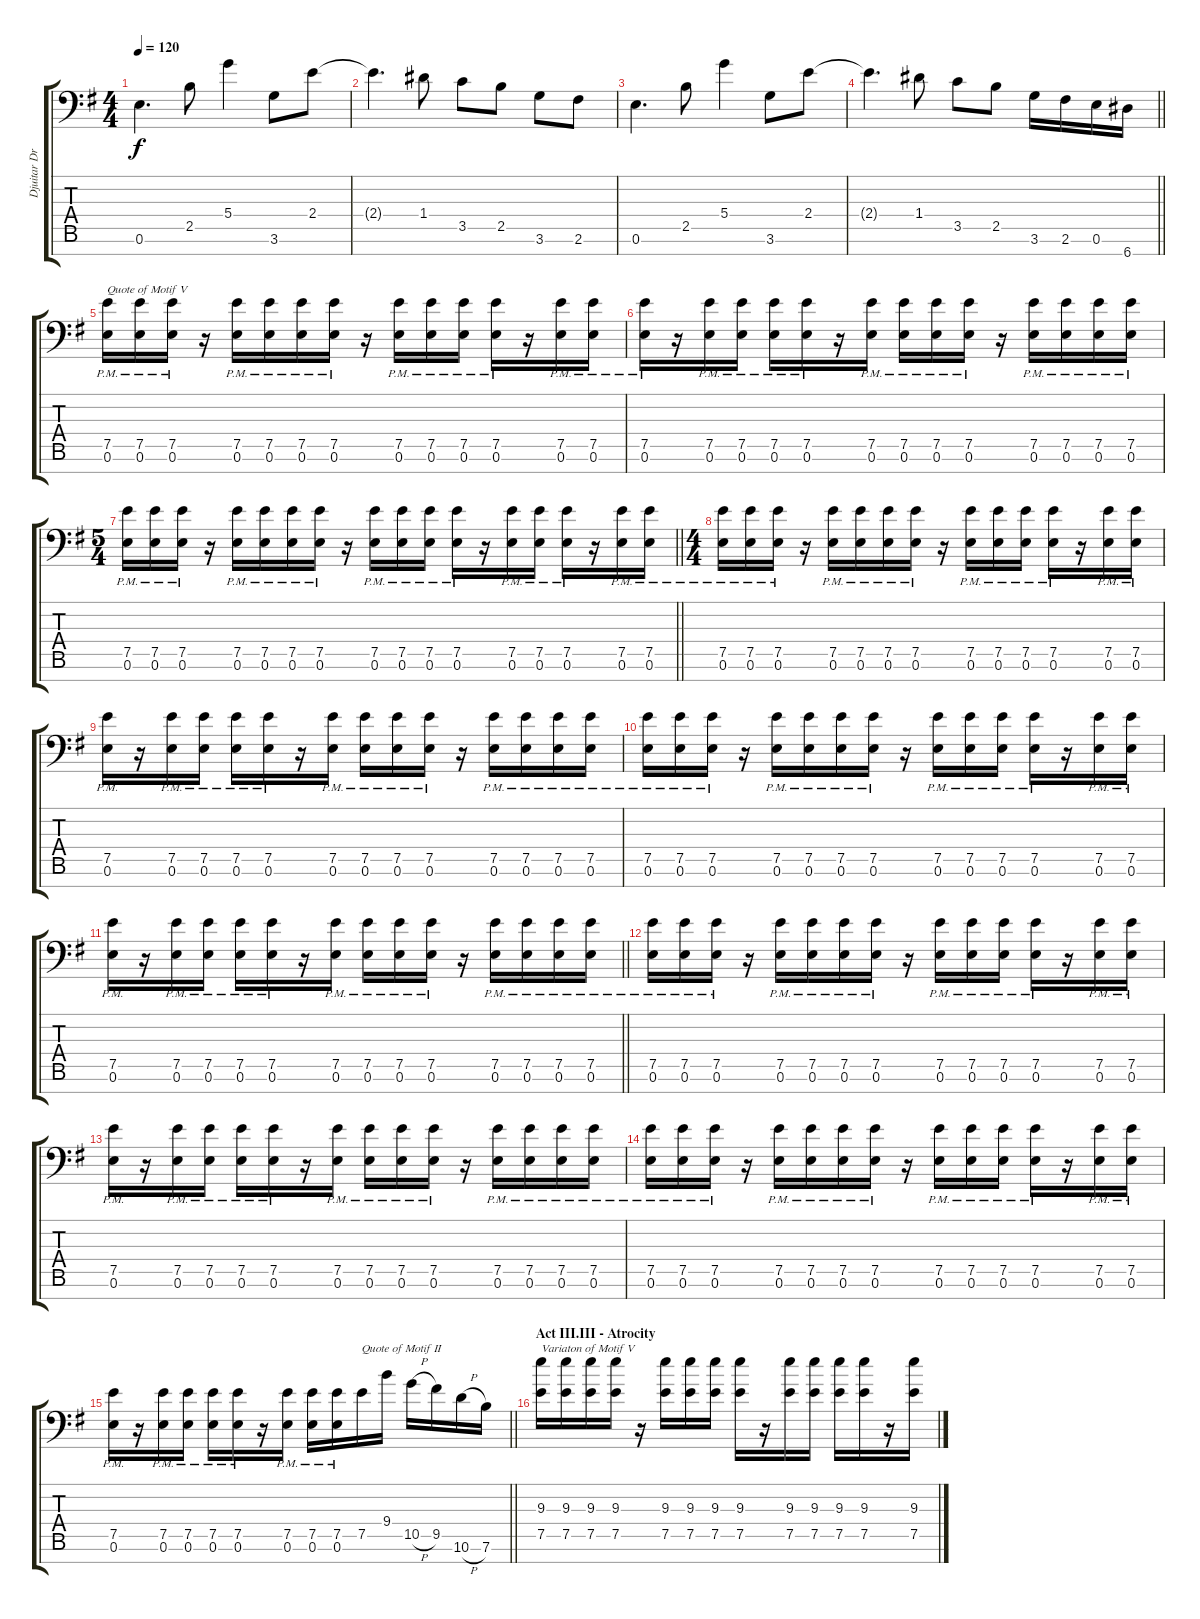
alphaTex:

\track ("Djuitar Dropped A" "Djuitar Dr") {instrument distortionguitar}
\staff {score tabs}
\tuning (E4 B3 G3 D3 A2 E2 A1) {hide}
\ts (4 4)
\tempo 120
\clef f4
\ks eminor
0.6.4{d dy f} 2.5.8 5.4.4 3.6.8 2.4.8 |
2.4{t}.4{d} 1.4.8 3.5.8 2.5.8 3.6.8 2.6.8 |
0.6.4{d} 2.5.8 5.4.4 3.6.8 2.4.8 |
\barLineRight lightlight
2.4{t}.4{d} 1.4.8 3.5.8 2.5.8 3.6.16 2.6.16 0.6.16 6.7.16 |
(7.5{pm} 0.6{pm}).16{txt "Quote of Motif V"} (7.5{pm} 0.6{pm}).16 (7.5{pm} 0.6{pm}).16 r.16 (7.5{pm} 0.6{pm}).16 (7.5{pm} 0.6{pm}).16 (7.5{pm} 0.6{pm}).16 (7.5{pm} 0.6{pm}).16 r.16 (7.5{pm} 0.6{pm}).16 (7.5{pm} 0.6{pm}).16 (7.5{pm} 0.6{pm}).16 (7.5{pm} 0.6{pm}).16 r.16 (7.5{pm} 0.6{pm}).16 (7.5{pm} 0.6{pm}).16 |
(7.5{pm} 0.6{pm}).16 r.16 (7.5{pm} 0.6{pm}).16 (7.5{pm} 0.6{pm}).16 (7.5{pm} 0.6{pm}).16 (7.5{pm} 0.6{pm}).16 r.16 (7.5{pm} 0.6{pm}).16 (7.5{pm} 0.6{pm}).16 (7.5{pm} 0.6{pm}).16 (7.5{pm} 0.6{pm}).16 r.16 (7.5{pm} 0.6{pm}).16 (7.5{pm} 0.6{pm}).16 (7.5{pm} 0.6{pm}).16 (7.5{pm} 0.6{pm}).16 |
\ts (5 4)
\barLineRight lightlight
(7.5{pm} 0.6{pm}).16 (7.5{pm} 0.6{pm}).16 (7.5{pm} 0.6{pm}).16 r.16 (7.5{pm} 0.6{pm}).16 (7.5{pm} 0.6{pm}).16 (7.5{pm} 0.6{pm}).16 (7.5{pm} 0.6{pm}).16 r.16 (7.5{pm} 0.6{pm}).16 (7.5{pm} 0.6{pm}).16 (7.5{pm} 0.6{pm}).16 (7.5{pm} 0.6{pm}).16 r.16 (7.5{pm} 0.6{pm}).16 (7.5{pm} 0.6{pm}).16 (7.5{pm} 0.6{pm}).16 r.16 (7.5{pm} 0.6{pm}).16 (7.5{pm} 0.6{pm}).16 |
\ts (4 4)
\section ("" "")
(7.5{pm} 0.6{pm}).16 (7.5{pm} 0.6{pm}).16 (7.5{pm} 0.6{pm}).16 r.16 (7.5{pm} 0.6{pm}).16 (7.5{pm} 0.6{pm}).16 (7.5{pm} 0.6{pm}).16 (7.5{pm} 0.6{pm}).16 r.16 (7.5{pm} 0.6{pm}).16 (7.5{pm} 0.6{pm}).16 (7.5{pm} 0.6{pm}).16 (7.5{pm} 0.6{pm}).16 r.16 (7.5{pm} 0.6{pm}).16 (7.5{pm} 0.6{pm}).16 |
(7.5{pm} 0.6{pm}).16 r.16 (7.5{pm} 0.6{pm}).16 (7.5{pm} 0.6{pm}).16 (7.5{pm} 0.6{pm}).16 (7.5{pm} 0.6{pm}).16 r.16 (7.5{pm} 0.6{pm}).16 (7.5{pm} 0.6{pm}).16 (7.5{pm} 0.6{pm}).16 (7.5{pm} 0.6{pm}).16 r.16 (7.5{pm} 0.6{pm}).16 (7.5{pm} 0.6{pm}).16 (7.5{pm} 0.6{pm}).16 (7.5{pm} 0.6{pm}).16 |
(7.5{pm} 0.6{pm}).16 (7.5{pm} 0.6{pm}).16 (7.5{pm} 0.6{pm}).16 r.16 (7.5{pm} 0.6{pm}).16 (7.5{pm} 0.6{pm}).16 (7.5{pm} 0.6{pm}).16 (7.5{pm} 0.6{pm}).16 r.16 (7.5{pm} 0.6{pm}).16 (7.5{pm} 0.6{pm}).16 (7.5{pm} 0.6{pm}).16 (7.5{pm} 0.6{pm}).16 r.16 (7.5{pm} 0.6{pm}).16 (7.5{pm} 0.6{pm}).16 |
\barLineRight lightlight
(7.5{pm} 0.6{pm}).16 r.16 (7.5{pm} 0.6{pm}).16 (7.5{pm} 0.6{pm}).16 (7.5{pm} 0.6{pm}).16 (7.5{pm} 0.6{pm}).16 r.16 (7.5{pm} 0.6{pm}).16 (7.5{pm} 0.6{pm}).16 (7.5{pm} 0.6{pm}).16 (7.5{pm} 0.6{pm}).16 r.16 (7.5{pm} 0.6{pm}).16 (7.5{pm} 0.6{pm}).16 (7.5{pm} 0.6{pm}).16 (7.5{pm} 0.6{pm}).16 |
(7.5{pm} 0.6{pm}).16 (7.5{pm} 0.6{pm}).16 (7.5{pm} 0.6{pm}).16 r.16 (7.5{pm} 0.6{pm}).16 (7.5{pm} 0.6{pm}).16 (7.5{pm} 0.6{pm}).16 (7.5{pm} 0.6{pm}).16 r.16 (7.5{pm} 0.6{pm}).16 (7.5{pm} 0.6{pm}).16 (7.5{pm} 0.6{pm}).16 (7.5{pm} 0.6{pm}).16 r.16 (7.5{pm} 0.6{pm}).16 (7.5{pm} 0.6{pm}).16 |
(7.5{pm} 0.6{pm}).16 r.16 (7.5{pm} 0.6{pm}).16 (7.5{pm} 0.6{pm}).16 (7.5{pm} 0.6{pm}).16 (7.5{pm} 0.6{pm}).16 r.16 (7.5{pm} 0.6{pm}).16 (7.5{pm} 0.6{pm}).16 (7.5{pm} 0.6{pm}).16 (7.5{pm} 0.6{pm}).16 r.16 (7.5{pm} 0.6{pm}).16 (7.5{pm} 0.6{pm}).16 (7.5{pm} 0.6{pm}).16 (7.5{pm} 0.6{pm}).16 |
(7.5{pm} 0.6{pm}).16 (7.5{pm} 0.6{pm}).16 (7.5{pm} 0.6{pm}).16 r.16 (7.5{pm} 0.6{pm}).16 (7.5{pm} 0.6{pm}).16 (7.5{pm} 0.6{pm}).16 (7.5{pm} 0.6{pm}).16 r.16 (7.5{pm} 0.6{pm}).16 (7.5{pm} 0.6{pm}).16 (7.5{pm} 0.6{pm}).16 (7.5{pm} 0.6{pm}).16 r.16 (7.5{pm} 0.6{pm}).16 (7.5{pm} 0.6{pm}).16 |
\barLineRight lightlight
(7.5{pm} 0.6{pm}).16 r.16 (7.5{pm} 0.6{pm}).16 (7.5{pm} 0.6{pm}).16 (7.5{pm} 0.6{pm}).16 (7.5{pm} 0.6{pm}).16 r.16 (7.5{pm} 0.6{pm}).16 (7.5{pm} 0.6{pm}).16 (7.5{pm} 0.6{pm}).16 7.5.16{txt "Quote of Motif II"} 9.4.16 10.5{h}.16 9.5.16 10.6{h}.16 7.6.16 |
\section ("" "Act III.III - Atrocity")
(9.3 7.5).16{txt "Variaton of Motif V"} (9.3 7.5).16 (9.3 7.5).16 (9.3 7.5).16 r.16 (9.3 7.5).16 (9.3 7.5).16 (9.3 7.5).16 (9.3 7.5).16 r.16 (9.3 7.5).16 (9.3 7.5).16 (9.3 7.5).16 (9.3 7.5).16 r.16 (9.3 7.5).16
